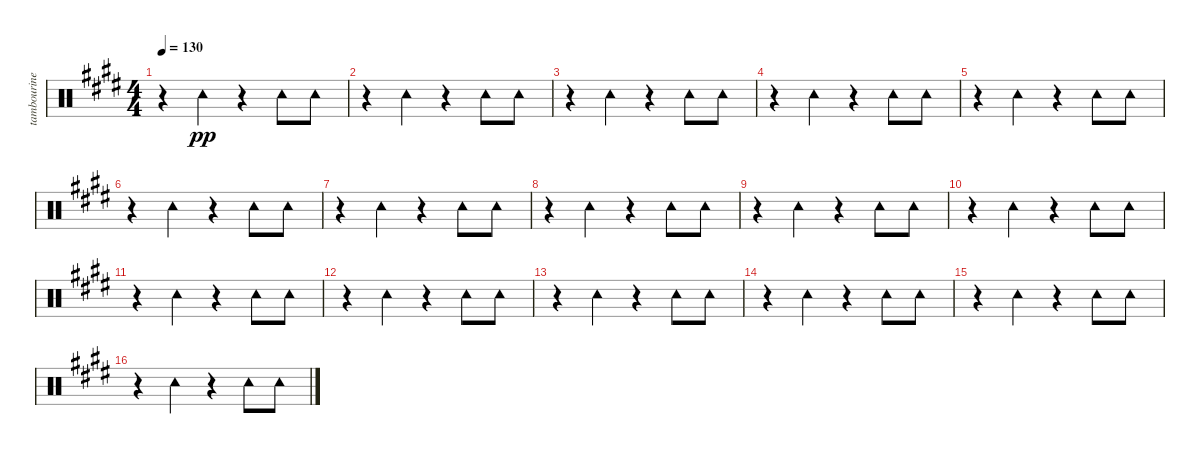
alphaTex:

\track ("tambourine" "tambourine") {instrument percussion}
\staff {score}
\articulation defaults
\ts (4 4)
\tempo 130
\clef neutral
\ks e
r.4{dy pp} "Tambourine (hit)".4 r.4 "Tambourine (hit)".8 "Tambourine (hit)".8 |
r.4 "Tambourine (hit)".4 r.4 "Tambourine (hit)".8 "Tambourine (hit)".8 |
r.4 "Tambourine (hit)".4 r.4 "Tambourine (hit)".8 "Tambourine (hit)".8 |
r.4 "Tambourine (hit)".4 r.4 "Tambourine (hit)".8 "Tambourine (hit)".8 |
r.4 "Tambourine (hit)".4 r.4 "Tambourine (hit)".8 "Tambourine (hit)".8 |
r.4 "Tambourine (hit)".4 r.4 "Tambourine (hit)".8 "Tambourine (hit)".8 |
r.4 "Tambourine (hit)".4 r.4 "Tambourine (hit)".8 "Tambourine (hit)".8 |
r.4 "Tambourine (hit)".4 r.4 "Tambourine (hit)".8 "Tambourine (hit)".8 |
r.4 "Tambourine (hit)".4 r.4 "Tambourine (hit)".8 "Tambourine (hit)".8 |
r.4 "Tambourine (hit)".4 r.4 "Tambourine (hit)".8 "Tambourine (hit)".8 |
r.4 "Tambourine (hit)".4 r.4 "Tambourine (hit)".8 "Tambourine (hit)".8 |
r.4 "Tambourine (hit)".4 r.4 "Tambourine (hit)".8 "Tambourine (hit)".8 |
r.4 "Tambourine (hit)".4 r.4 "Tambourine (hit)".8 "Tambourine (hit)".8 |
r.4 "Tambourine (hit)".4 r.4 "Tambourine (hit)".8 "Tambourine (hit)".8 |
r.4 "Tambourine (hit)".4 r.4 "Tambourine (hit)".8 "Tambourine (hit)".8 |
r.4 "Tambourine (hit)".4 r.4 "Tambourine (hit)".8 "Tambourine (hit)".8
